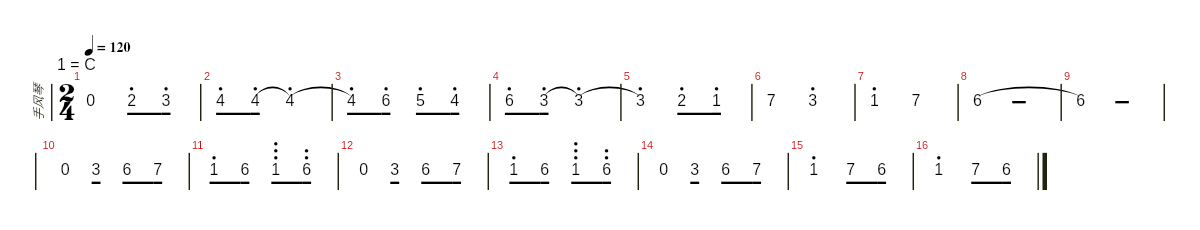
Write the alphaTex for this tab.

\hideDynamics
\bracketExtendMode nobrackets
\track ("Acoustic Piano" "手风琴") {defaultSystemsLayout 6 instrument acousticgrandpiano}
\staff {numbered}
\tuning (E4 B3 G3 D3 A2 E2)
\ts (2 4)
\tempo 120
\clef g2
\scale
0.166667
\ks c
r.4{dy f instrument acousticgrandpiano} 10.1.8 12.1.8 |
\scale
0.166667 13.1.8{dy fff} 13.1.8 13.1{t}.4 |
\scale
0.166667 13.1{t}.8 17.1.8 15.1.8{dy f} 13.1.8 |
\scale
0.166667 17.1.8{dy fff} 12.1.8 12.1{t}.4 |
\scale
0.166666 12.1{t}.4 10.1.8{dy f} 8.1.8 |
\scale
0.166667 7.1.4{dy fff} 12.1.4{dy f} |
\scale
0.166667 8.1.4{dy fff} 7.1.4{dy f} |
\scale
0.166667 5.1.2{dy fff} |
\scale
0.166667 5.1{t}.2 |
\scale
0.166667 r.8 0.1.8 5.1.8{dy f} 7.1.8 |
\scale
0.166667 8.1.8{dy fff} 5.1.8 32.1.8{dy f} 29.1.8 |
\scale
0.166667 r.8 0.1.8{dy fff} 5.1.8{dy f} 7.1.8 |
\scale
0.166667 8.1.8{dy fff} 5.1.8 32.1.8{dy f} 29.1.8 |
\scale
0.166667 r.8 0.1.8{dy fff} 5.1.8{dy f} 7.1.8 |
\scale
0.166667 8.1.4{dy fff} 7.1.8{dy f} 5.1.8 |
\scale
0.166667 8.1.4{dy fff} 7.1.8{dy f} 5.1.8
